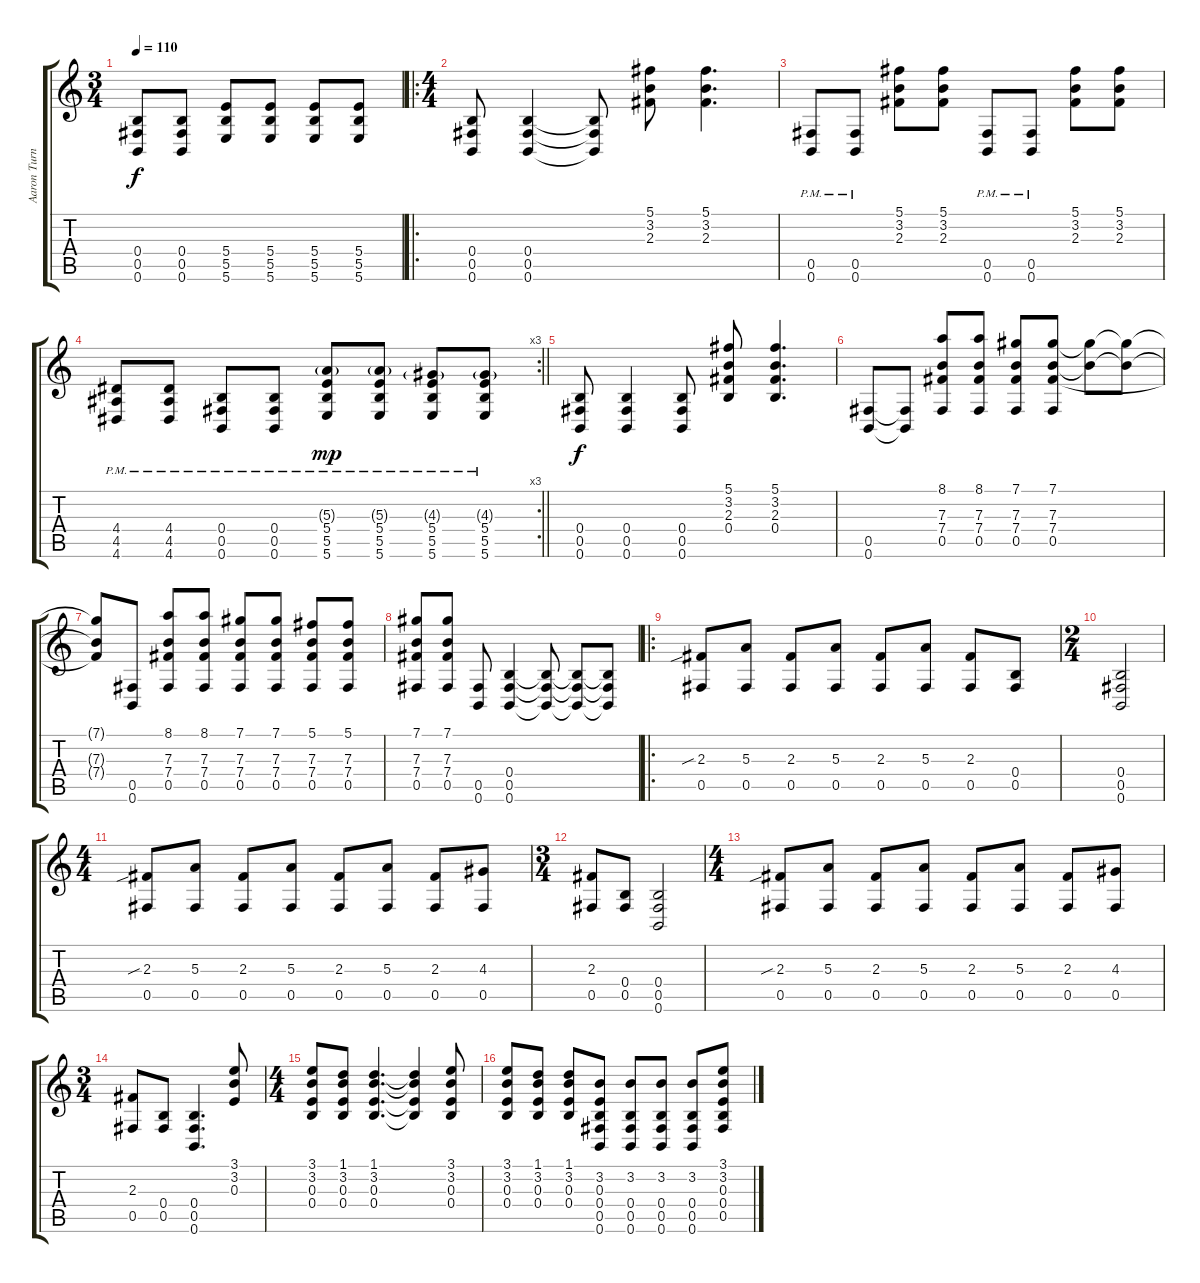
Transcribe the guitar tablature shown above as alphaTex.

\track ("Aaron Turner" "Aaron Turn") {instrument distortionguitar}
\staff {score tabs}
\tuning (Db4 Ab3 E3 B2 Gb2 B1) {hide}
\ts (3 4)
\tempo 110
\clef g2
\ks c
(0.4 0.5 0.6).8{dy f} (0.4 0.5 0.6).8 (5.4 5.5 5.6).8 (5.4 5.5 5.6).8 (5.4 5.5 5.6).8 (5.4 5.5 5.6).8 |
\ro
\ts (4 4)
(0.4 0.5 0.6).8 (0.4 0.5 0.6).4 (0.4{t} 0.5{t} 0.6{t}).8 (5.1 3.2 2.3).8 (5.1 3.2 2.3).4{d} |
(0.5{pm} 0.6{pm}).8 (0.5{pm} 0.6{pm}).8 (5.1 3.2 2.3).8 (5.1 3.2 2.3).8 (0.5{pm} 0.6{pm}).8 (0.5{pm} 0.6{pm}).8 (5.1 3.2 2.3).8 (5.1 3.2 2.3).8 |
\rc 3
\barLineRight lightlight
(4.4{pm} 4.5{pm} 4.6{pm}).8 (4.4{pm} 4.5{pm} 4.6{pm}).8 (0.4{pm} 0.5{pm} 0.6{pm}).8 (0.4{pm} 0.5{pm} 0.6{pm}).8 (5.3{g pm} 5.4{pm} 5.5{pm} 5.6{pm}).8{dy mp} (5.3{g pm} 5.4{pm} 5.5{pm} 5.6{pm}).8 (4.3{g pm} 5.4{pm} 5.5{pm} 5.6{pm}).8 (4.3{g pm} 5.4{pm} 5.5{pm} 5.6{pm}).8 |
(0.4 0.5 0.6).8{dy f} (0.4 0.5 0.6).4 (0.4 0.5 0.6).8 (5.1 3.2 2.3 0.4).8 (5.1 3.2 2.3 0.4).4{d} |
(0.5 0.6).8 (0.5{t} 0.6{t}).8 (8.1 7.3 7.4 0.5).8 (8.1 7.3 7.4 0.5).8 (7.1 7.3 7.4 0.5).8 (7.1 7.3 7.4 0.5).8 (7.1{t} 7.3{t}).8 (7.1{t} 7.3{t}).8 |
(7.1{t} 7.3{t} 7.4{t}).8 (0.5 0.6).8 (8.1 7.3 7.4 0.5).8 (8.1 7.3 7.4 0.5).8 (7.1 7.3 7.4 0.5).8 (7.1 7.3 7.4 0.5).8 (5.1 7.3 7.4 0.5).8 (5.1 7.3 7.4 0.5).8 |
(7.1 7.3 7.4 0.5).8 (7.1 7.3 7.4 0.5).8 (0.5 0.6).8 (0.4 0.5 0.6).4 (0.4{t} 0.5{t} 0.6{t}).8 (0.4{t} 0.5{t} 0.6{t}).8 (0.4{t} 0.5{t} 0.6{t}).8 |
\ro
(2.3{sib} 0.5).8 (5.3 0.5).8 (2.3 0.5).8 (5.3 0.5).8 (2.3 0.5).8 (5.3 0.5).8 (2.3 0.5).8 (0.4 0.5).8 |
\ts (2 4)
(0.4 0.5 0.6).2 |
\ts (4 4)
(2.3{sib} 0.5).8 (5.3 0.5).8 (2.3 0.5).8 (5.3 0.5).8 (2.3 0.5).8 (5.3 0.5).8 (2.3 0.5).8 (4.3 0.5).8 |
\ts (3 4)
(2.3 0.5).8 (0.4 0.5).8 (0.4 0.5 0.6).2 |
\ts (4 4)
(2.3{sib} 0.5).8 (5.3 0.5).8 (2.3 0.5).8 (5.3 0.5).8 (2.3 0.5).8 (5.3 0.5).8 (2.3 0.5).8 (4.3 0.5).8 |
\ts (3 4)
(2.3 0.5).8 (0.4 0.5).8 (0.4 0.5 0.6).4{d} (3.1 3.2 0.3).8 |
\ts (4 4)
(3.1 3.2 0.3 0.4).8 (1.1 3.2 0.3 0.4).8 (1.1 3.2 0.3 0.4).4{d} (1.1{t} 3.2{t} 0.3{t} 0.4{t}).4 (3.1 3.2 0.3 0.4).8 |
(3.1 3.2 0.3 0.4).8 (1.1 3.2 0.3 0.4).8 (1.1 3.2 0.3 0.4).8 (3.2 0.3 0.4 0.5 0.6).8 (3.2 0.4 0.5 0.6).8 (3.2 0.4 0.5 0.6).8 (3.2 0.4 0.5 0.6).8 (3.1 3.2 0.3 0.4 0.5).8
